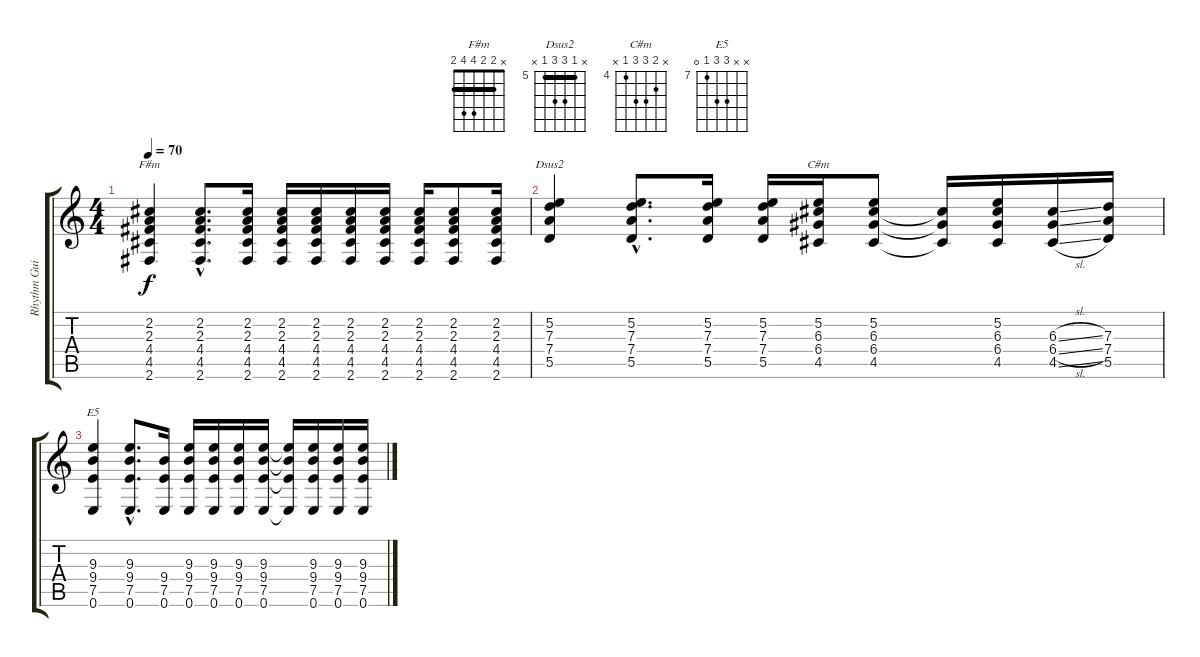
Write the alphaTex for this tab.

\track ("Rhythm Guitar" "Rhythm Gui") {instrument acousticguitarnylon}
\staff {score tabs}
\tuning (E4 B3 G3 D3 A2 E2) {hide}
\chord ("F#m" x 2 2 4 4 2) {barre 2}
\chord ("Dsus2" x 5 7 7 5 x) {firstfret 5 barre 5}
\chord ("C#m" x 5 6 6 4 x) {firstfret 4}
\chord ("E5" x x 9 9 7 0) {firstfret 7}
\ts (4 4)
\tempo 70
\clef g2
\ks c
(2.2 2.3 4.4 4.5 2.6).4{ch "F#m" dy f} (2.2{hac} 2.3{hac} 4.4{hac} 4.5{hac} 2.6{hac}).8{d} (2.2 2.3 4.4 4.5 2.6).16 (2.2 2.3 4.4 4.5 2.6).16 (2.2 2.3 4.4 4.5 2.6).16 (2.2 2.3 4.4 4.5 2.6).16 (2.2 2.3 4.4 4.5 2.6).16 (2.2 2.3 4.4 4.5 2.6).16 (2.2 2.3 4.4 4.5 2.6).8 (2.2 2.3 4.4 4.5 2.6).16 |
(5.2 7.3 7.4 5.5).4{ch "Dsus2"} (5.2{hac} 7.3{hac} 7.4{hac} 5.5{hac}).8{d} (5.2 7.3 7.4 5.5).16 (5.2 7.3 7.4 5.5).16 (5.2 6.3 6.4 4.5).16{ch "C#m"} (5.2 6.3 6.4 4.5).8 (6.3{t} 6.4{t} 4.5{t}).16 (5.2 6.3 6.4 4.5).16 (6.3{sl} 6.4{sl} 4.5{sl}).16 (7.3 7.4 5.5).16 |
(9.3 9.4 7.5 0.6).4{ch "E5"} (9.3{hac} 9.4{hac} 7.5{hac} 0.6{hac}).8{d} (9.4 7.5 0.6).16 (9.3 9.4 7.5 0.6).16 (9.3 9.4 7.5 0.6).16 (9.3 9.4 7.5 0.6).16 (9.3 9.4 7.5 0.6).16 (9.3{t} 9.4{t} 7.5{t} 0.6{t}).16 (9.3 9.4 7.5 0.6).16 (9.3 9.4 7.5 0.6).16 (9.3 9.4 7.5 0.6).16
